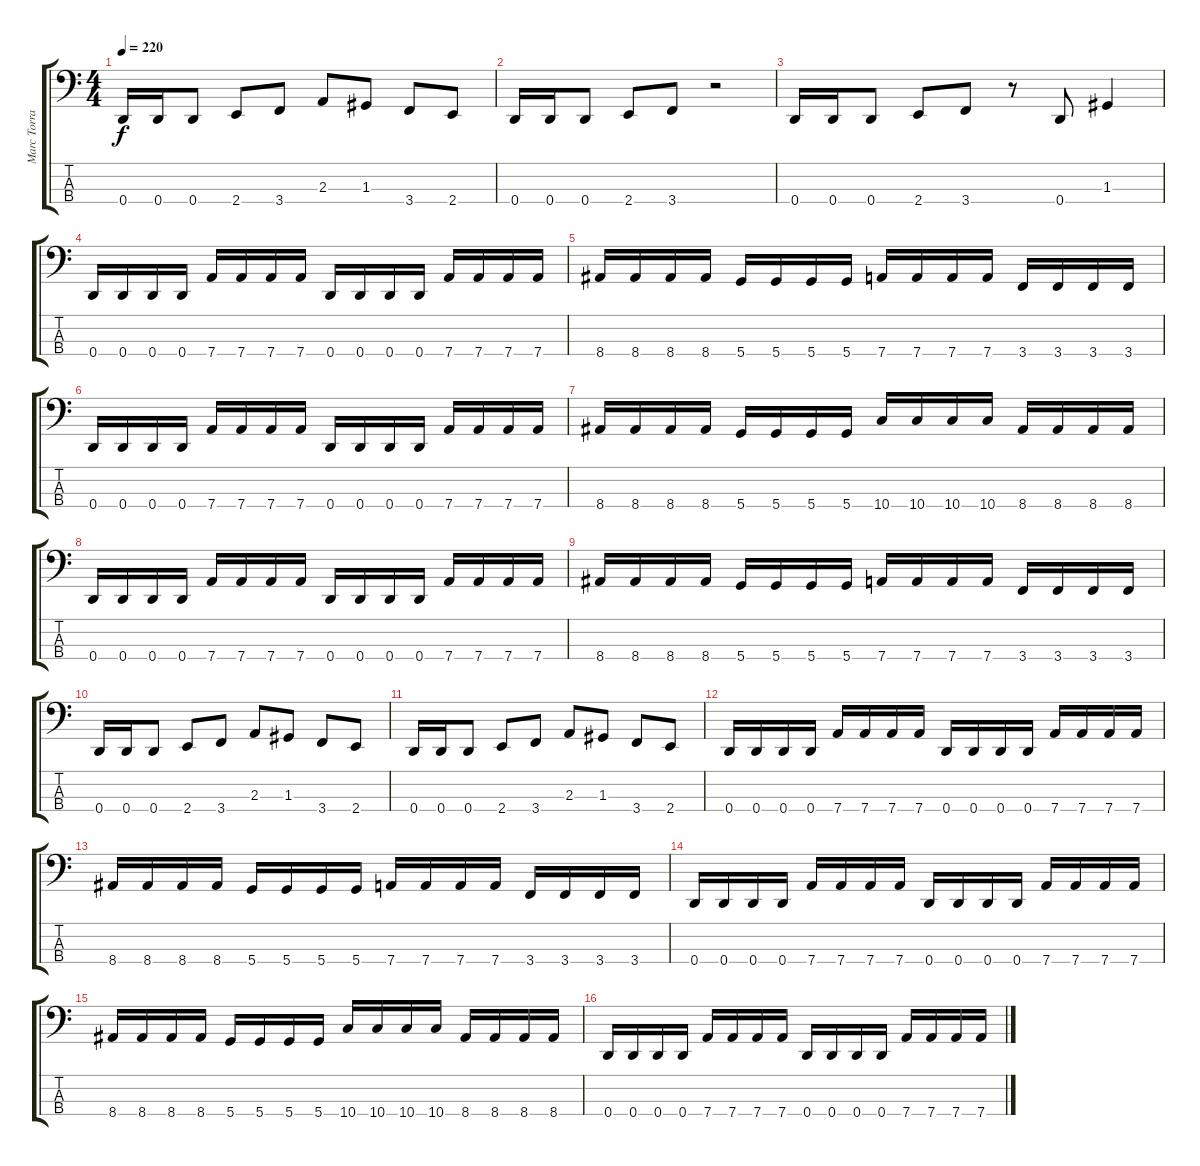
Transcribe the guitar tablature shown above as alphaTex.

\track ("Marc Torras" "Marc Torra") {instrument electricbasspick}
\staff {score tabs}
\tuning (F2 C2 G1 D1) {hide}
\ts (4 4)
\tempo 220
\clef f4
\ks c
0.4.16{dy f} 0.4.16 0.4.8 2.4.8 3.4.8 2.3.8 1.3.8 3.4.8 2.4.8 |
0.4.16 0.4.16 0.4.8 2.4.8 3.4.8 r.2 |
0.4.16 0.4.16 0.4.8 2.4.8 3.4.8 r.8 0.4.8 1.3.4 |
0.4.16 0.4.16 0.4.16 0.4.16 7.4.16 7.4.16 7.4.16 7.4.16 0.4.16 0.4.16 0.4.16 0.4.16 7.4.16 7.4.16 7.4.16 7.4.16 |
8.4.16 8.4.16 8.4.16 8.4.16 5.4.16 5.4.16 5.4.16 5.4.16 7.4.16 7.4.16 7.4.16 7.4.16 3.4.16 3.4.16 3.4.16 3.4.16 |
0.4.16 0.4.16 0.4.16 0.4.16 7.4.16 7.4.16 7.4.16 7.4.16 0.4.16 0.4.16 0.4.16 0.4.16 7.4.16 7.4.16 7.4.16 7.4.16 |
8.4.16 8.4.16 8.4.16 8.4.16 5.4.16 5.4.16 5.4.16 5.4.16 10.4.16 10.4.16 10.4.16 10.4.16 8.4.16 8.4.16 8.4.16 8.4.16 |
0.4.16 0.4.16 0.4.16 0.4.16 7.4.16 7.4.16 7.4.16 7.4.16 0.4.16 0.4.16 0.4.16 0.4.16 7.4.16 7.4.16 7.4.16 7.4.16 |
8.4.16 8.4.16 8.4.16 8.4.16 5.4.16 5.4.16 5.4.16 5.4.16 7.4.16 7.4.16 7.4.16 7.4.16 3.4.16 3.4.16 3.4.16 3.4.16 |
0.4.16 0.4.16 0.4.8 2.4.8 3.4.8 2.3.8 1.3.8 3.4.8 2.4.8 |
0.4.16 0.4.16 0.4.8 2.4.8 3.4.8 2.3.8 1.3.8 3.4.8 2.4.8 |
0.4.16 0.4.16 0.4.16 0.4.16 7.4.16 7.4.16 7.4.16 7.4.16 0.4.16 0.4.16 0.4.16 0.4.16 7.4.16 7.4.16 7.4.16 7.4.16 |
8.4.16 8.4.16 8.4.16 8.4.16 5.4.16 5.4.16 5.4.16 5.4.16 7.4.16 7.4.16 7.4.16 7.4.16 3.4.16 3.4.16 3.4.16 3.4.16 |
0.4.16 0.4.16 0.4.16 0.4.16 7.4.16 7.4.16 7.4.16 7.4.16 0.4.16 0.4.16 0.4.16 0.4.16 7.4.16 7.4.16 7.4.16 7.4.16 |
8.4.16 8.4.16 8.4.16 8.4.16 5.4.16 5.4.16 5.4.16 5.4.16 10.4.16 10.4.16 10.4.16 10.4.16 8.4.16 8.4.16 8.4.16 8.4.16 |
0.4.16 0.4.16 0.4.16 0.4.16 7.4.16 7.4.16 7.4.16 7.4.16 0.4.16 0.4.16 0.4.16 0.4.16 7.4.16 7.4.16 7.4.16 7.4.16
